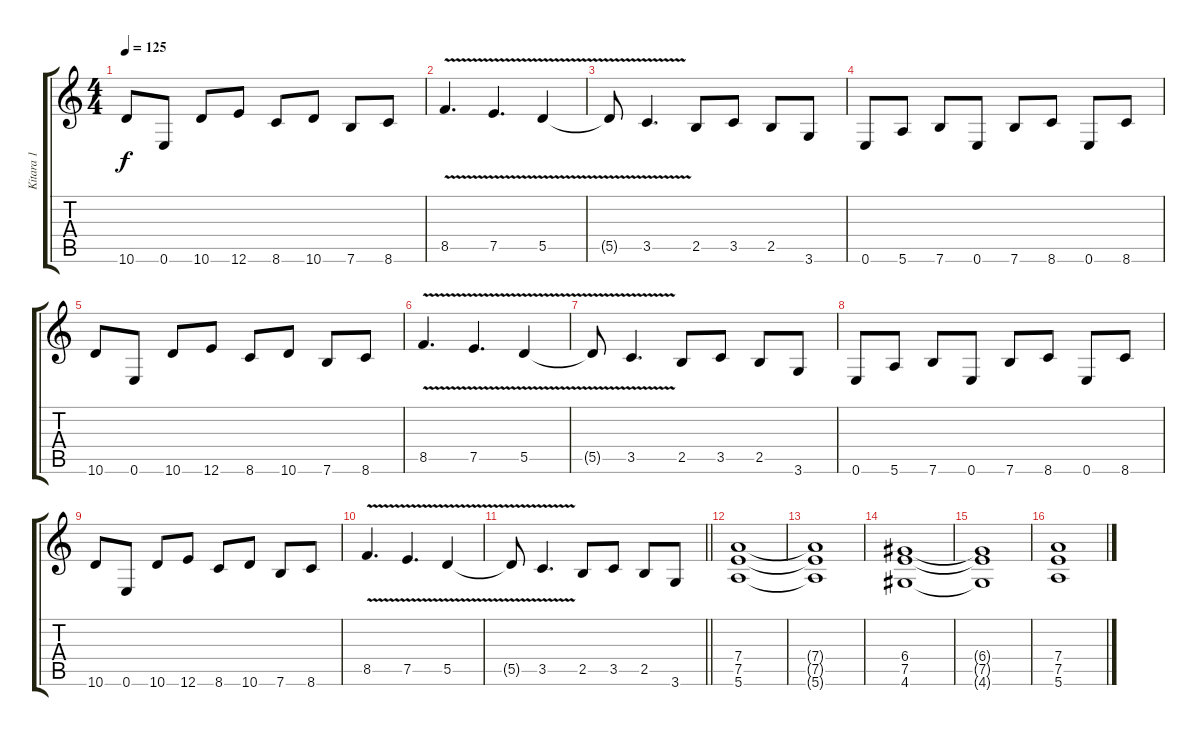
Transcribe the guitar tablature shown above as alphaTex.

\track ("Kitara 1" "Kitara 1") {instrument distortionguitar}
\staff {score tabs}
\tuning (E4 B3 G3 D3 A2 E2) {hide}
\ts (4 4)
\tempo 125
\clef g2
\ks c
10.6.8{dy f} 0.6.8 10.6.8 12.6.8 8.6.8 10.6.8 7.6.8 8.6.8 |
8.5{v}.4{d} 7.5{v}.4{d} 5.5{v}.4 |
5.5{t}.8 3.5{v}.4{d} 2.5.8 3.5.8 2.5.8 3.6.8 |
0.6.8 5.6.8 7.6.8 0.6.8 7.6.8 8.6.8 0.6.8 8.6.8 |
10.6.8 0.6.8 10.6.8 12.6.8 8.6.8 10.6.8 7.6.8 8.6.8 |
8.5{v}.4{d} 7.5{v}.4{d} 5.5{v}.4 |
5.5{t}.8 3.5{v}.4{d} 2.5.8 3.5.8 2.5.8 3.6.8 |
0.6.8 5.6.8 7.6.8 0.6.8 7.6.8 8.6.8 0.6.8 8.6.8 |
10.6.8 0.6.8 10.6.8 12.6.8 8.6.8 10.6.8 7.6.8 8.6.8 |
8.5{v}.4{d} 7.5{v}.4{d} 5.5{v}.4 |
\barLineRight lightlight
5.5{t}.8 3.5{v}.4{d} 2.5.8 3.5.8 2.5.8 3.6.8 |
\section ("" "")
(7.4 7.5 5.6).1{volume 4 balance 11} |
(7.4{t} 7.5{t} 5.6{t}).1 |
(6.4 7.5 4.6).1 |
(6.4{t} 7.5{t} 4.6{t}).1 |
(7.4 7.5 5.6).1
